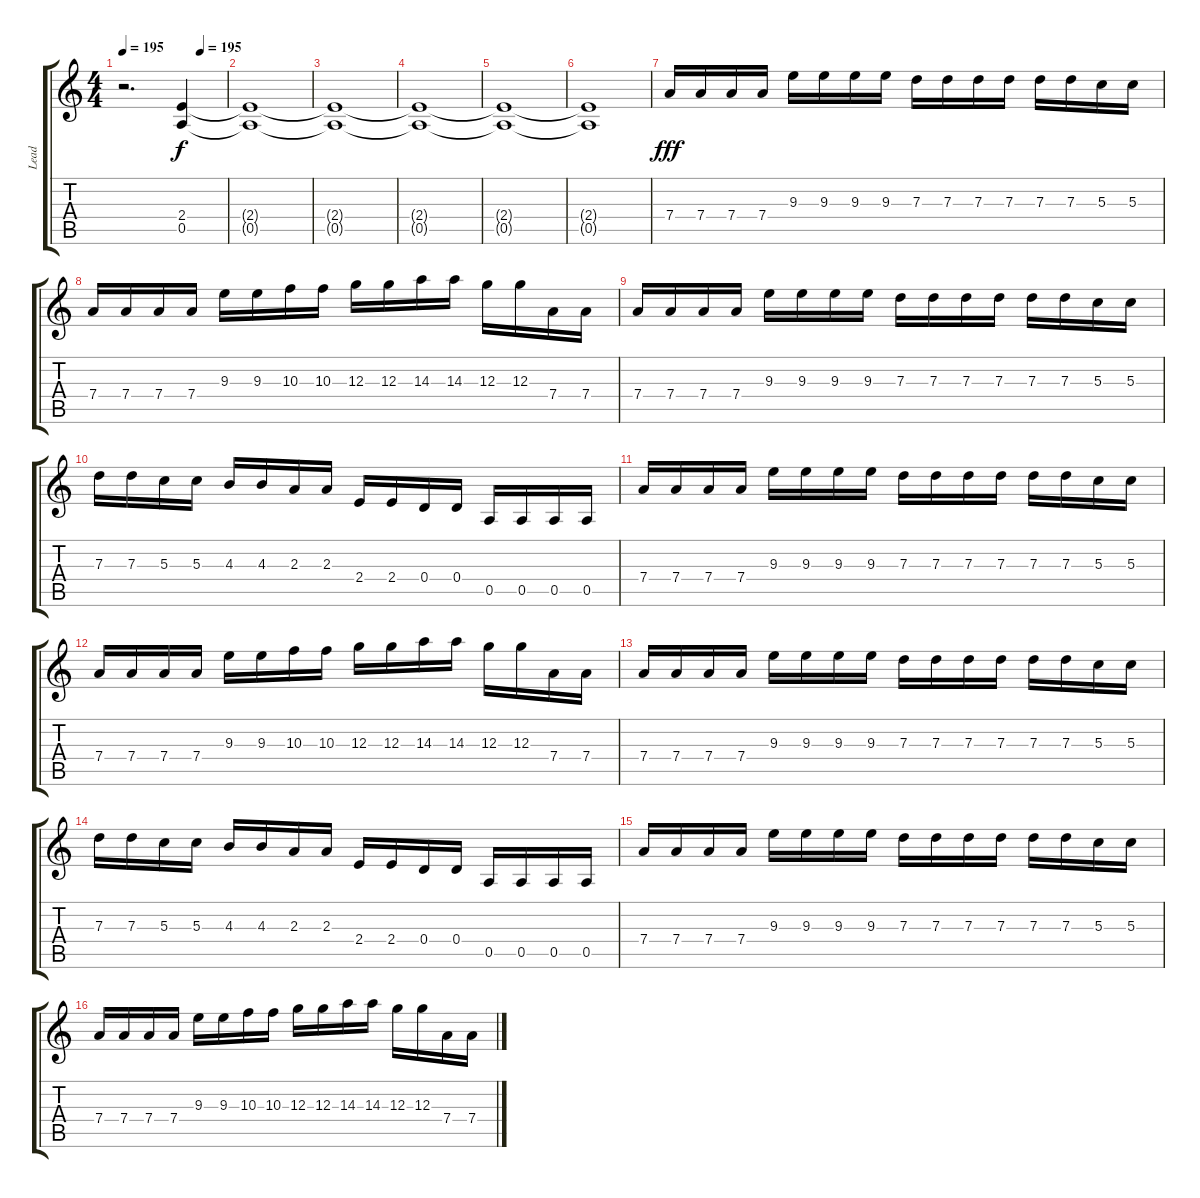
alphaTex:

\track ("Lead" "Lead") {instrument overdrivenguitar}
\staff {score tabs}
\tuning (E4 B3 G3 D3 A2 E2) {hide}
\ts (4 4)
\tempo 195
\tempo (195 0.75)
\clef g2
\ks c
r.2{d dy f volume 0} (2.4 0.5).4{volume 16} |
(2.4{t} 0.5{t}).1 |
(2.4{t} 0.5{t}).1 |
(2.4{t} 0.5{t}).1 |
(2.4{t} 0.5{t}).1 |
(2.4{t} 0.5{t}).1 |
7.4.16{dy fff} 7.4.16 7.4.16 7.4.16 9.3.16 9.3.16 9.3.16 9.3.16 7.3.16 7.3.16 7.3.16 7.3.16 7.3.16 7.3.16 5.3.16 5.3.16 |
7.4.16 7.4.16 7.4.16 7.4.16 9.3.16 9.3.16 10.3.16 10.3.16 12.3.16 12.3.16 14.3.16 14.3.16 12.3.16 12.3.16 7.4.16 7.4.16 |
7.4.16 7.4.16 7.4.16 7.4.16 9.3.16 9.3.16 9.3.16 9.3.16 7.3.16 7.3.16 7.3.16 7.3.16 7.3.16 7.3.16 5.3.16 5.3.16 |
7.3.16 7.3.16 5.3.16 5.3.16 4.3.16 4.3.16 2.3.16 2.3.16 2.4.16 2.4.16 0.4.16 0.4.16 0.5.16 0.5.16 0.5.16 0.5.16 |
7.4.16 7.4.16 7.4.16 7.4.16 9.3.16 9.3.16 9.3.16 9.3.16 7.3.16 7.3.16 7.3.16 7.3.16 7.3.16 7.3.16 5.3.16 5.3.16 |
7.4.16 7.4.16 7.4.16 7.4.16 9.3.16 9.3.16 10.3.16 10.3.16 12.3.16 12.3.16 14.3.16 14.3.16 12.3.16 12.3.16 7.4.16 7.4.16 |
7.4.16 7.4.16 7.4.16 7.4.16 9.3.16 9.3.16 9.3.16 9.3.16 7.3.16 7.3.16 7.3.16 7.3.16 7.3.16 7.3.16 5.3.16 5.3.16 |
7.3.16 7.3.16 5.3.16 5.3.16 4.3.16 4.3.16 2.3.16 2.3.16 2.4.16 2.4.16 0.4.16 0.4.16 0.5.16 0.5.16 0.5.16 0.5.16 |
7.4.16 7.4.16 7.4.16 7.4.16 9.3.16 9.3.16 9.3.16 9.3.16 7.3.16 7.3.16 7.3.16 7.3.16 7.3.16 7.3.16 5.3.16 5.3.16 |
7.4.16 7.4.16 7.4.16 7.4.16 9.3.16 9.3.16 10.3.16 10.3.16 12.3.16 12.3.16 14.3.16 14.3.16 12.3.16 12.3.16 7.4.16 7.4.16
